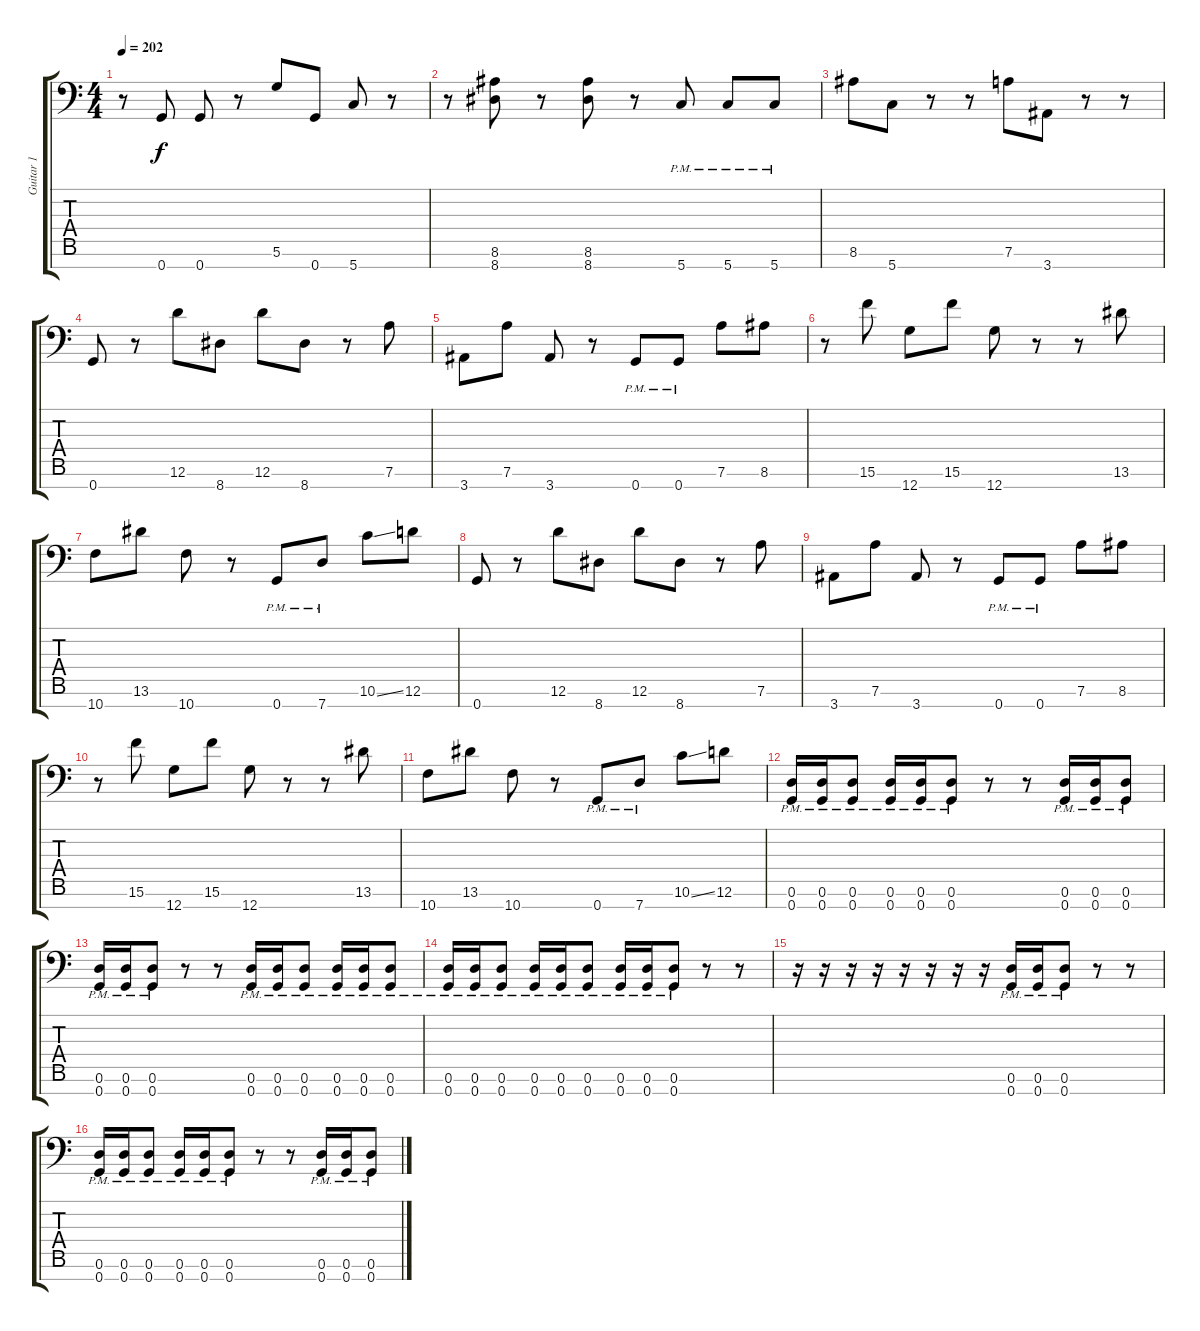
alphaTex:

\track ("Guitar 1" "Guitar 1") {instrument distortionguitar}
\staff {score tabs}
\tuning (D4 A3 F3 C3 G2 D2 G1) {hide}
\ts (4 4)
\tempo 202
\clef f4
\ks c
r.8{dy f} 0.7.8 0.7.8 r.8 5.6.8 0.7.8 5.7.8 r.8 |
r.8 (8.6 8.7).8 r.8 (8.6 8.7).8 r.8 5.7{pm}.8 5.7{pm}.8 5.7{pm}.8 |
8.6.8 5.7.8 r.8 r.8 7.6.8 3.7.8 r.8 r.8 |
0.7.8 r.8 12.6.8 8.7.8 12.6.8 8.7.8 r.8 7.6.8 |
3.7.8 7.6.8 3.7.8 r.8 0.7{pm}.8 0.7{pm}.8 7.6.8 8.6.8 |
r.8 15.6.8 12.7.8 15.6.8 12.7.8 r.8 r.8 13.6.8 |
10.7.8 13.6.8 10.7.8 r.8 0.7{pm}.8 7.7{pm}.8 10.6{ss}.8 12.6.8 |
0.7.8 r.8 12.6.8 8.7.8 12.6.8 8.7.8 r.8 7.6.8 |
3.7.8 7.6.8 3.7.8 r.8 0.7{pm}.8 0.7{pm}.8 7.6.8 8.6.8 |
r.8 15.6.8 12.7.8 15.6.8 12.7.8 r.8 r.8 13.6.8 |
10.7.8 13.6.8 10.7.8 r.8 0.7{pm}.8 7.7{pm}.8 10.6{ss}.8 12.6.8 |
(0.6{pm} 0.7{pm}).16 (0.6{pm} 0.7{pm}).16 (0.6{pm} 0.7{pm}).8 (0.6{pm} 0.7{pm}).16 (0.6{pm} 0.7{pm}).16 (0.6{pm} 0.7{pm}).8 r.8 r.8 (0.6{pm} 0.7{pm}).16 (0.6{pm} 0.7{pm}).16 (0.6{pm} 0.7{pm}).8 |
(0.6{pm} 0.7{pm}).16 (0.6{pm} 0.7{pm}).16 (0.6{pm} 0.7{pm}).8 r.8 r.8 (0.6{pm} 0.7{pm}).16 (0.6{pm} 0.7{pm}).16 (0.6{pm} 0.7{pm}).8 (0.6{pm} 0.7{pm}).16 (0.6{pm} 0.7{pm}).16 (0.6{pm} 0.7{pm}).8 |
(0.6{pm} 0.7{pm}).16 (0.6{pm} 0.7{pm}).16 (0.6{pm} 0.7{pm}).8 (0.6{pm} 0.7{pm}).16 (0.6{pm} 0.7{pm}).16 (0.6{pm} 0.7{pm}).8 (0.6{pm} 0.7{pm}).16 (0.6{pm} 0.7{pm}).16 (0.6{pm} 0.7{pm}).8 r.8 r.8 |
r.16 r.16 r.16 r.16 r.16 r.16 r.16 r.16 (0.6{pm} 0.7{pm}).16 (0.6{pm} 0.7{pm}).16 (0.6{pm} 0.7{pm}).8 r.8 r.8 |
(0.6{pm} 0.7{pm}).16 (0.6{pm} 0.7{pm}).16 (0.6{pm} 0.7{pm}).8 (0.6{pm} 0.7{pm}).16 (0.6{pm} 0.7{pm}).16 (0.6{pm} 0.7{pm}).8 r.8 r.8 (0.6{pm} 0.7{pm}).16 (0.6{pm} 0.7{pm}).16 (0.6{pm} 0.7{pm}).8
